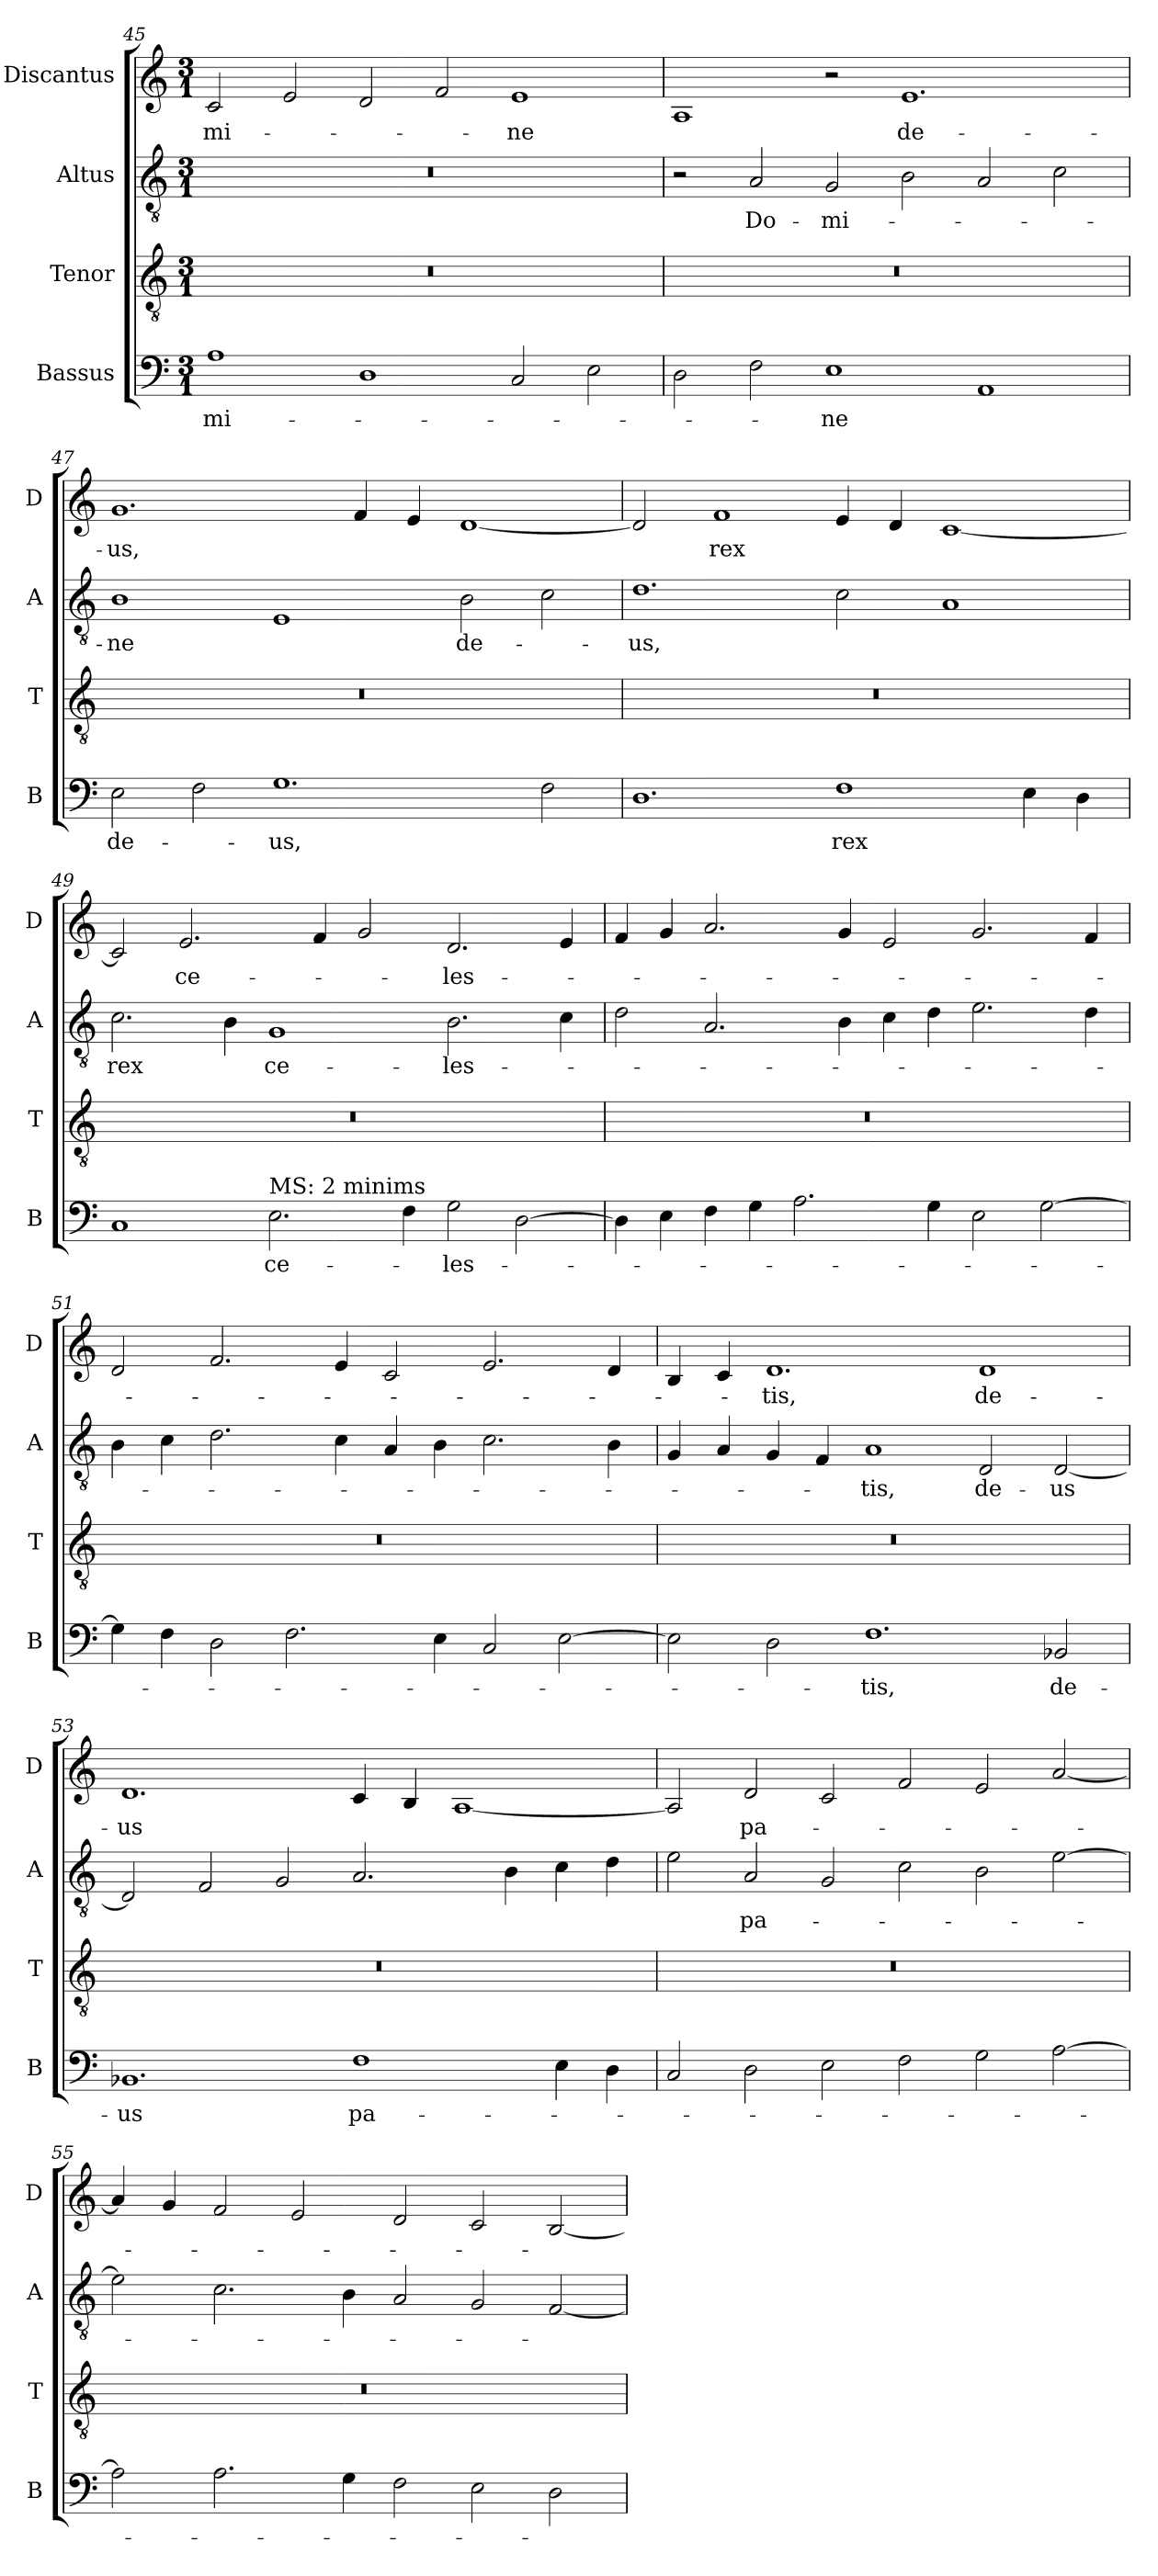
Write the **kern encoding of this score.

**kern	**text	**kern	**kern	**text	**kern	**text
*part4	*part4	*part3	*part2	*part2	*part1	*part1
*staff4	*staff4	*staff3	*staff2	*staff2	*staff1	*staff1
*I"Bassus	*	*I"Tenor	*I"Altus	*	*I"Discantus	*
*I'B	*	*I'T	*I'A	*	*I'D	*
*clefF4	*	*clefGv2	*clefGv2	*	*clefG2	*
*k[]	*	*k[]	*k[]	*	*k[]	*
*M3/1	*	*M3/1	*M3/1	*	*M3/1	*
=45	=45	=45	=45	=45	=45	=45
1A	-mi-	0.r	0.r	.	2c	-mi-
.	.	.	.	.	2e	.
1D	.	.	.	.	2d	.
.	.	.	.	.	2f	.
2C	.	.	.	.	1e	-ne
2E	.	.	.	.	.	.
=46	=46	=46	=46	=46	=46	=46
2D	.	0.r	2r	.	1A	.
2F	.	.	2A	Do-	.	.
1E	-ne	.	2G	-mi-	2r	.
.	.	.	2B	.	1.e	de-
1AA	.	.	2A	.	.	.
.	.	.	2c	.	.	.
=47	=47	=47	=47	=47	=47	=47
2E	de-	0.r	1B	-ne	1.g	-us,
2F	.	.	.	.	.	.
1.G	-us,	.	1E	.	.	.
.	.	.	.	.	4f	.
.	.	.	.	.	4e	.
.	.	.	2B	de-	[1d	.
2F	.	.	2c	.	.	.
=48	=48	=48	=48	=48	=48	=48
1.D	.	0.r	1.d	-us,	2d]	.
.	.	.	.	.	1f	rex
1F	rex	.	2c	.	4e	.
.	.	.	.	.	4d	.
.	.	.	1A	.	[1c	.
4E	.	.	.	.	.	.
4D	.	.	.	.	.	.
=49	=49	=49	=49	=49	=49	=49
1C	.	0.r	2.c	rex	2c]	.
.	.	.	.	.	2.e	ce-
.	.	.	4B	.	.	.
!LO:TX:a:t=MS&colon; 2 minims	!	!	!	!	!	!
2.E	ce-	.	1G	ce-	.	.
.	.	.	.	.	4f	.
.	.	.	.	.	2g	.
4F	.	.	.	.	.	.
2G	-les-	.	2.B	-les-	2.d	-les-
[2D	.	.	.	.	.	.
.	.	.	4c	.	4e	.
=50	=50	=50	=50	=50	=50	=50
4D]	.	0.r	2d	.	4f	.
4E	.	.	.	.	4g	.
4F	.	.	2.A	.	2.a	.
4G	.	.	.	.	.	.
2.A	.	.	.	.	.	.
.	.	.	4B	.	4g	.
.	.	.	4c	.	2e	.
4G	.	.	4d	.	.	.
2E	.	.	2.e	.	2.g	.
[2G	.	.	.	.	.	.
.	.	.	4d	.	4f	.
=51	=51	=51	=51	=51	=51	=51
4G]	.	0.r	4B	.	2d	.
4F	.	.	4c	.	.	.
2D	.	.	2.d	.	2.f	.
2.F	.	.	.	.	.	.
.	.	.	4c	.	4e	.
.	.	.	4A	.	2c	.
4E	.	.	4B	.	.	.
2C	.	.	2.c	.	2.e	.
[2E	.	.	.	.	.	.
.	.	.	4B	.	4d	.
=52	=52	=52	=52	=52	=52	=52
2E]	.	0.r	4G	.	4B	.
.	.	.	4A	.	4c	.
2D	.	.	4G	.	1.d	-tis,
.	.	.	4F	.	.	.
1.F	-tis,	.	1A	-tis,	.	.
.	.	.	2D	de-	1d	de-
2BB-X	de-	.	[2D	-us	.	.
=53	=53	=53	=53	=53	=53	=53
1.BB-X	-us	0.r	2D]	.	1.d	-us
.	.	.	2F	.	.	.
.	.	.	2G	.	.	.
1F	pa-	.	2.A	.	4c	.
.	.	.	.	.	4B	.
.	.	.	.	.	[1A	.
.	.	.	4B	.	.	.
4E	.	.	4c	.	.	.
4D	.	.	4d	.	.	.
=54	=54	=54	=54	=54	=54	=54
2C	.	0.r	2e	.	2A]	.
2D	.	.	2A	pa-	2d	pa-
2E	.	.	2G	.	2c	.
2F	.	.	2c	.	2f	.
2G	.	.	2B	.	2e	.
[2A	.	.	[2e	.	[2a	.
=55	=55	=55	=55	=55	=55	=55
2A]	.	0.r	2e]	.	4a]	.
.	.	.	.	.	4g	.
2.A	.	.	2.c	.	2f	.
.	.	.	.	.	2e	.
4G	.	.	4B	.	.	.
2F	.	.	2A	.	2d	.
2E	.	.	2G	.	2c	.
2D	.	.	[2F	.	[2B	.
=	=	=	=	=	=	=
*-	*-	*-	*-	*-	*-	*-
